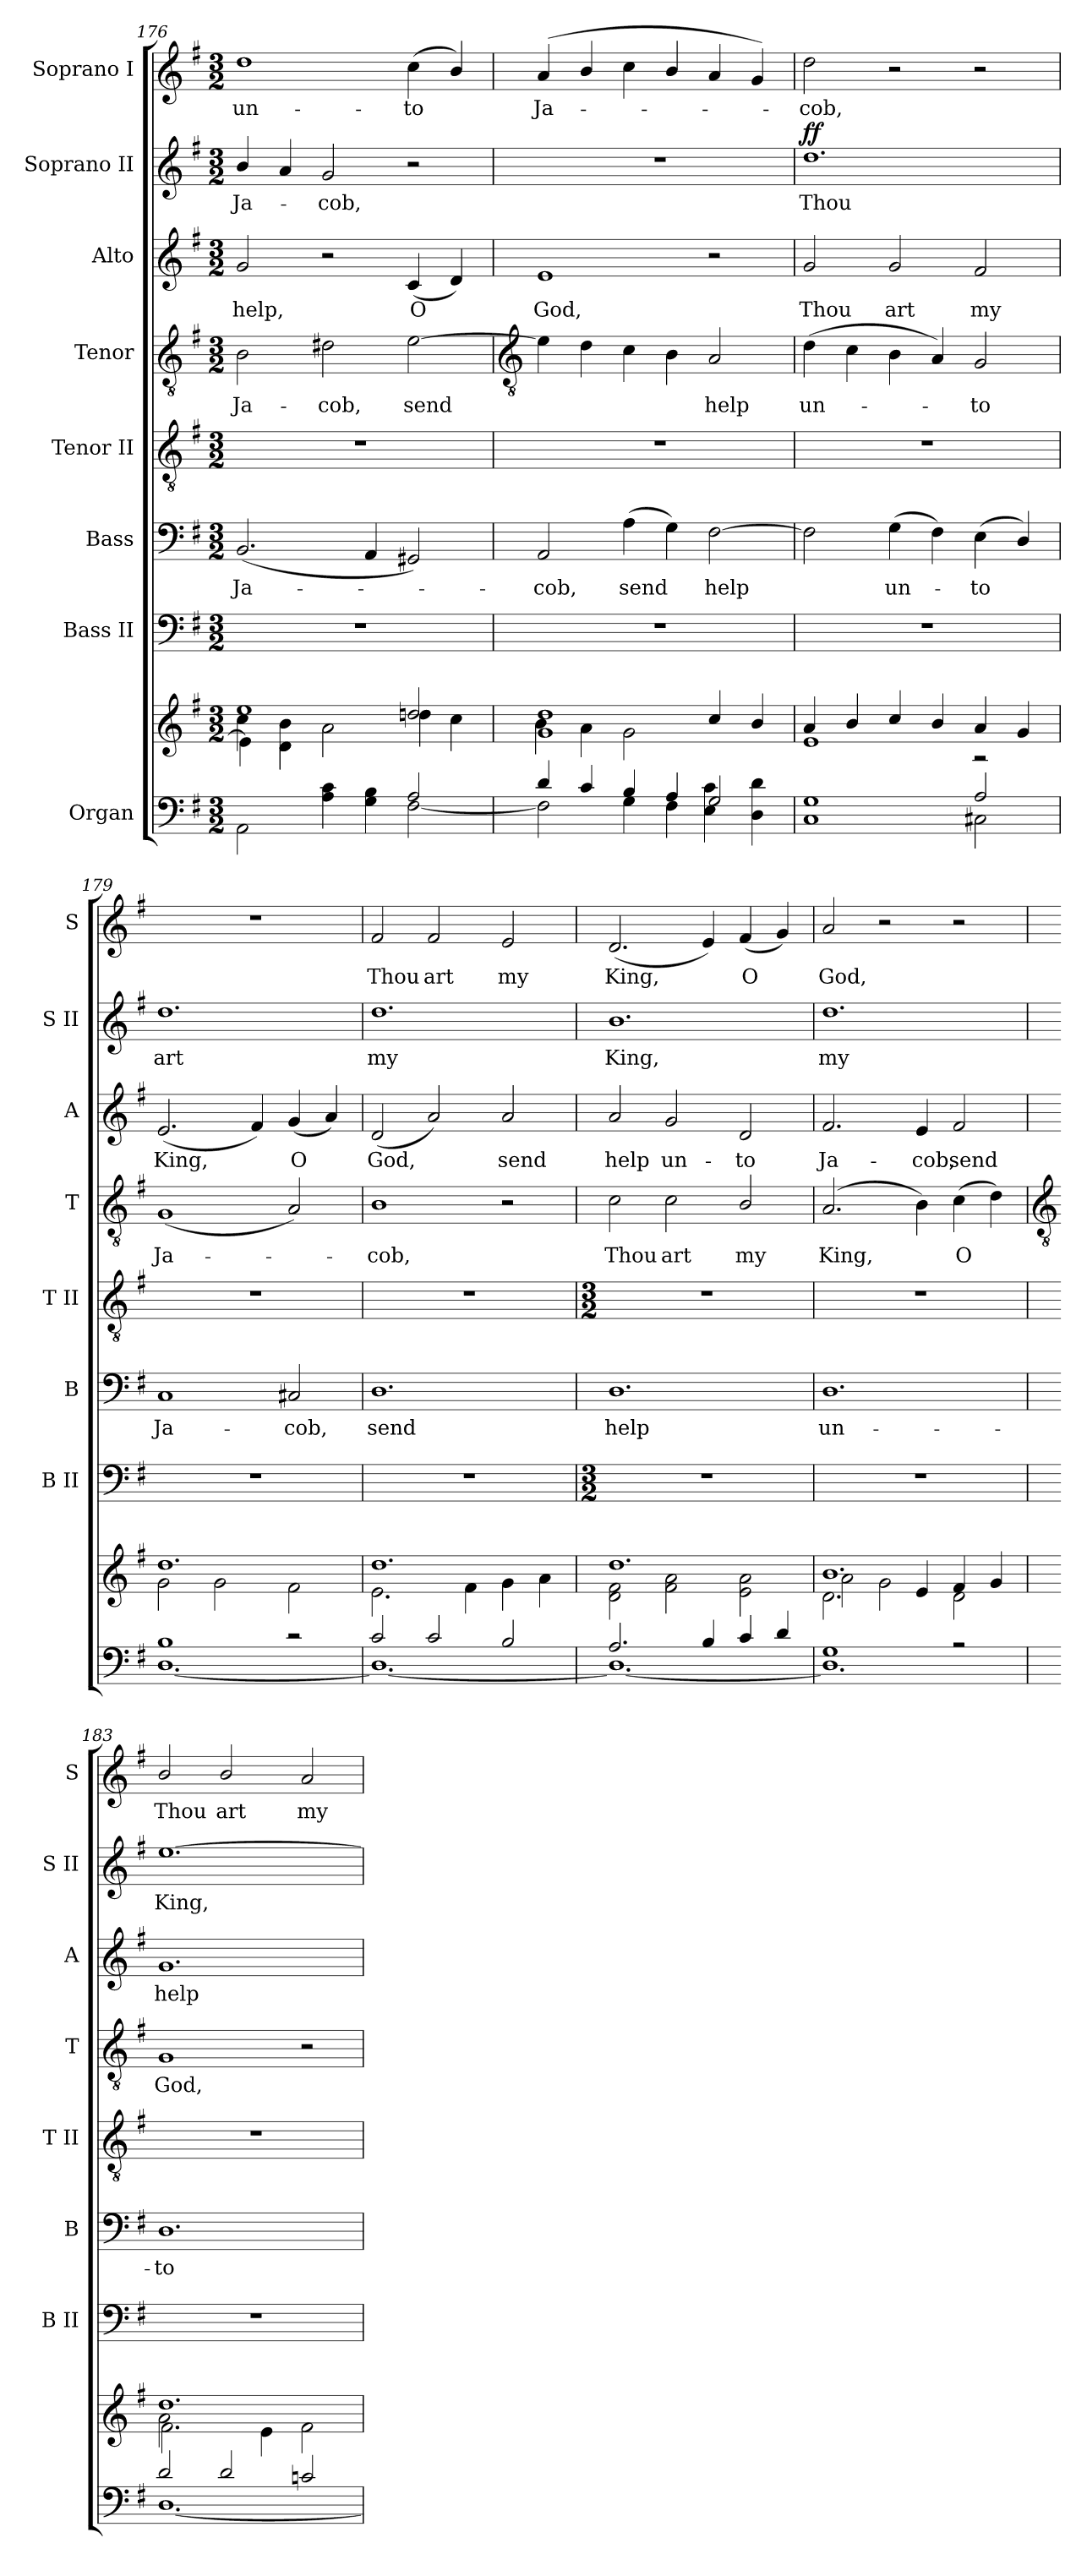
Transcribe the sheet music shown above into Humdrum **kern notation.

**kern	**kern	**kern	**kern	**text	**kern	**kern	**text	**kern	**text	**kern	**text	**dynam	**kern	**text
*part8	*part8	*part7	*part6	*part6	*part5	*part4	*part4	*part3	*part3	*part2	*part2	*part2	*part1	*part1
*staff9	*staff8	*staff7	*staff6	*staff6	*staff5	*staff4	*staff4	*staff3	*staff3	*staff2	*staff2	*staff2	*staff1	*staff1
*I"Organ	*	*I"Bass II	*I"Bass	*	*I"Tenor II	*I"Tenor	*	*I"Alto	*	*I"Soprano II	*	*	*I"Soprano I	*
*	*	*I'B II	*I'B	*	*I'T II	*I'T	*	*I'A	*	*I'S II	*	*	*I'S	*
!!LO:LB:g=z
*clefF4	*clefG2	*clefF4	*clefF4	*	*clefGv2	*clefGv2	*	*clefG2	*	*clefG2	*	*	*clefG2	*
*k[f#]	*k[f#]	*k[f#]	*k[f#]	*	*k[f#]	*k[f#]	*	*k[f#]	*	*k[f#]	*	*	*k[f#]	*
*G:	*G:	*G:	*G:	*	*G:	*G:	*	*G:	*	*G:	*	*	*G:	*
*M3/2	*M3/2	*M3/2	*M3/2	*	*M3/2	*M3/2	*	*M3/2	*	*M3/2	*	*	*M3/2	*
=176	=176	=176	=176	=176	=176	=176	=176	=176	=176	=176	=176	=176	=176	=176
*^	*^	*	*	*	*	*	*	*	*	*	*	*	*	*
*	*	*	*^	*	*	*	*	*	*	*	*	*	*	*	*	*
!	!	!	!	!	!	!	!LO:LY:b	!	!	!LO:LY:b	!	!LO:LY:b	!	!LO:LY:b	!	!	!LO:LY:b
2ryy	2AA\	1ee/	4cc\	4e\]	1.r	(<2.BB	Ja-	1.r	2B	Ja-	2g	help,	4b/	Ja-	.	1dd	un-
.	.	.	4d\ 4b\	4d\	.	.	.	.	.	.	.	.	4a	.	.	.	.
!	!	!	!	!	!	!	!	!	!	!LO:LY:b	!	!	!	!LO:LY:b	!	!	!
2ryy	4A\ 4c\	.	2a\	1ryy	.	.	.	.	2d#X	-cob,	2r	.	2g	cob,	.	.	.
.	4G\ 4B\	.	.	.	.	4AA	.	.	.	.	.	.	.	.	.	.	.
!	!	!	!	!	!	!	!	!	!	!LO:LY:b	!	!LO:LY:b	!	!	!	!	!LO:LY:b
2A/	[2F#\	2ddn/	4dd\	.	.	2GG#X)	.	.	[2e	send	(<4c	O	2r	.	.	(<4cc	-to
.	.	.	4cc\	.	.	.	.	.	.	.	4d)	.	.	.	.	4b/)	.
*	*	*v	*v	*v	*	*	*	*	*	*	*	*	*	*	*	*	*
!!LO:LB:g=z
=177	=177	=177	=177	=177	=177	=177	=177	=177	=177	=177	=177	=177	=177	=177	=177
*	*	*	*	*	*	*	*clefGv2	*	*	*	*	*	*	*	*
*	*	*^	*	*	*	*	*	*	*	*	*	*	*	*	*
!	!	!	!	!	!	!LO:LY:b	!	!	!	!	!LO:LY:b	!LO:N:vis=1	!	!	!	!LO:LY:b
4d/	2F#\]	1g/ 1dd/	4b\	1.r	2AA	cob,	1.r	4e]	.	1e	God,	1.r	.	.	(<4a	Ja-
4c/	.	.	4a\	.	.	.	.	4d	.	.	.	.	.	.	4b/	.
!	!	!	!	!	!	!LO:LY:b	!	!	!	!	!	!	!	!	!	!
4B/	4G\	.	2g\	.	(>4A	send	.	4c	.	.	.	.	.	.	4cc	.
4A/	4F#\	.	.	.	4G)	.	.	4B	.	.	.	.	.	.	4b/	.
!	!	!	!	!	!	!LO:LY:b	!	!	!LO:LY:b	!	!	!	!	!	!	!
2G/	4E\ 4c\	4cc/	2ryy	.	[2F#	help	.	2A	help	2r	.	.	.	.	4a	.
.	4D\ 4d\	4b/	.	.	.	.	.	.	.	.	.	.	.	.	4g)	.
=178	=178	=178	=178	=178	=178	=178	=178	=178	=178	=178	=178	=178	=178	=178	=178	=178
!	!	!	!	!	!	!	!	!	!LO:LY:b	!	!LO:LY:b	!	!LO:LY:b	!LO:DY:b	!	!LO:LY:b
1G/	1C\	4a/	1e\	1.r	2F#]	.	1.r	(>4d	un-	2g	Thou	1.dd	Thou	ff	2dd	cob,
.	.	4b/	.	.	.	.	.	4c	.	.	.	.	.	.	.	.
!	!	!	!	!	!	!LO:LY:b	!	!	!	!	!LO:LY:b	!	!	!	!	!
.	.	4cc/	.	.	(>4G	un-	.	4B\	.	2g	art	.	.	.	2r	.
.	.	4b/	.	.	4F#)	.	.	4A)	.	.	.	.	.	.	.	.
!	!	!	!	!	!	!LO:LY:b	!	!	!LO:LY:b	!	!LO:LY:b	!	!	!	!	!
2A/	2C#X\	4a/	2r	.	(<4E	to	.	2G	to	2f#	my	.	.	.	2r	.
.	.	4g/	.	.	4D/)	.	.	.	.	.	.	.	.	.	.	.
=179	=179	=179	=179	=179	=179	=179	=179	=179	=179	=179	=179	=179	=179	=179	=179	=179
!	!	!	!	!	!	!LO:LY:b	!	!	!LO:LY:b	!	!LO:LY:b	!	!LO:LY:b	!	!LO:N:vis=1	!
1B/	[1.D\	1.dd/	2g\	1.r	1C	Ja-	1.r	(<1G	Ja-	(<2.e	King,	1.dd	art	.	1.r	.
.	.	.	2g\	.	.	.	.	.	.	.	.	.	.	.	.	.
.	.	.	.	.	.	.	.	.	.	4f#)	.	.	.	.	.	.
!	!	!	!	!	!	!LO:LY:b	!	!	!	!	!LO:LY:b	!	!	!	!	!
2r	.	.	2f#\	.	2C#X	-cob,	.	2A)	.	(<4g	O	.	.	.	.	.
.	.	.	.	.	.	.	.	.	.	4a)	.	.	.	.	.	.
=180	=180	=180	=180	=180	=180	=180	=180	=180	=180	=180	=180	=180	=180	=180	=180	=180
!	!	!	!	!	!	!LO:LY:b	!	!	!LO:LY:b	!	!LO:LY:b	!	!LO:LY:b	!	!	!LO:LY:b
2c/	1.D\_	1.dd/	2.e\	1.r	1.D	send	1.r	1B	cob,	(<2d	God,	1.dd	my	.	2f#	Thou
!	!	!	!	!	!	!	!	!	!	!	!	!	!	!	!	!LO:LY:b
2c/	.	.	.	.	.	.	.	.	.	2a)	.	.	.	.	2f#	art
.	.	.	4f#\	.	.	.	.	.	.	.	.	.	.	.	.	.
!	!	!	!	!	!	!	!	!	!	!	!LO:LY:b	!	!	!	!	!LO:LY:b
2B/	.	.	4g\	.	.	.	.	2r	.	2a	send	.	.	.	2e	my
.	.	.	4a\	.	.	.	.	.	.	.	.	.	.	.	.	.
!!LO:LB:g=z
=181	=181	=181	=181	=181	=181	=181	=181	=181	=181	=181	=181	=181	=181	=181	=181	=181
*	*	*	*	*M3/2	*	*	*M3/2	*	*	*	*	*	*	*	*	*
!	!	!	!	!	!	!LO:LY:b	!	!	!LO:LY:b	!	!LO:LY:b	!	!LO:LY:b	!	!	!LO:LY:b
2.A/	1.D\_	1.dd/	2d\ 2f#\	1.r	1.D	help	1.r	2c	Thou	2a	help	1.b	King,	.	(<2.d	King,
!	!	!	!	!	!	!	!	!	!LO:LY:b	!	!LO:LY:b	!	!	!	!	!
.	.	.	2f#\ 2a\	.	.	.	.	2c	art	2g	un-	.	.	.	.	.
4B/	.	.	.	.	.	.	.	.	.	.	.	.	.	.	4e)	.
!	!	!	!	!	!	!	!	!	!LO:LY:b	!	!LO:LY:b	!	!	!	!	!LO:LY:b
4c/	.	.	2e\ 2a\	.	.	.	.	2B/	my	2d	-to	.	.	.	(<4f#	O
4d/	.	.	.	.	.	.	.	.	.	.	.	.	.	.	4g)	.
!!LO:LB:g=z
=182	=182	=182	=182	=182	=182	=182	=182	=182	=182	=182	=182	=182	=182	=182	=182	=182
*	*	*	*^	*	*	*	*	*	*	*	*	*	*	*	*	*
!	!	!	!	!	!	!	!LO:LY:b	!	!	!LO:LY:b	!	!LO:LY:b	!	!LO:LY:b	!	!	!LO:LY:b
1G/	1.D\]	1.b/	2.d\	2a\	1.r	1.D	un-	1.r	(<2.A	King,	2.f#	Ja-	1.dd	my	.	2a	God,
.	.	.	.	2g\	.	.	.	.	.	.	.	.	.	.	.	2r	.
!	!	!	!	!	!	!	!	!	!	!	!	!LO:LY:b	!	!	!	!	!
.	.	.	4e/	.	.	.	.	.	4B)	.	4e	-cob,	.	.	.	.	.
!	!	!	!	!	!	!	!	!	!	!LO:LY:b	!	!LO:LY:b	!	!	!	!	!
2r	.	.	4f#/	2d\	.	.	.	.	(>4c	O	2f#	send	.	.	.	2r	.
.	.	.	4g/	.	.	.	.	.	4d)	.	.	.	.	.	.	.	.
!!LO:LB:g=z
=183	=183	=183	=183	=183	=183	=183	=183	=183	=183	=183	=183	=183	=183	=183	=183	=183	=183
*	*	*	*	*	*	*	*	*	*clefGv2	*	*	*	*	*	*	*	*
!	!	!	!	!	!	!	!LO:LY:b	!	!	!LO:LY:b	!	!LO:LY:b	!	!LO:LY:b	!	!	!LO:LY:b
2d/	[1.D\	1.dd/	2a\	2.f#\	1.r	1.D	-to	1.r	1G	God,	1.g	help	[1.ee	King,	.	2b/	Thou
!	!	!	!	!	!	!	!	!	!	!	!	!	!	!	!	!	!LO:LY:b
2d/	.	.	2ryy	.	.	.	.	.	.	.	.	.	.	.	.	2b/	art
.	.	.	.	4e\	.	.	.	.	.	.	.	.	.	.	.	.	.
!	!	!	!	!	!	!	!	!	!	!	!	!	!	!	!	!	!LO:LY:b
2cn/	.	.	2ryy	2f#\	.	.	.	.	2r	.	.	.	.	.	.	2a	my
*v	*v	*	*	*	*	*	*	*	*	*	*	*	*	*	*	*	*
*	*v	*v	*v	*	*	*	*	*	*	*	*	*	*	*	*	*
=	=	=	=	=	=	=	=	=	=	=	=	=	=	=
*-	*-	*-	*-	*-	*-	*-	*-	*-	*-	*-	*-	*-	*-	*-
